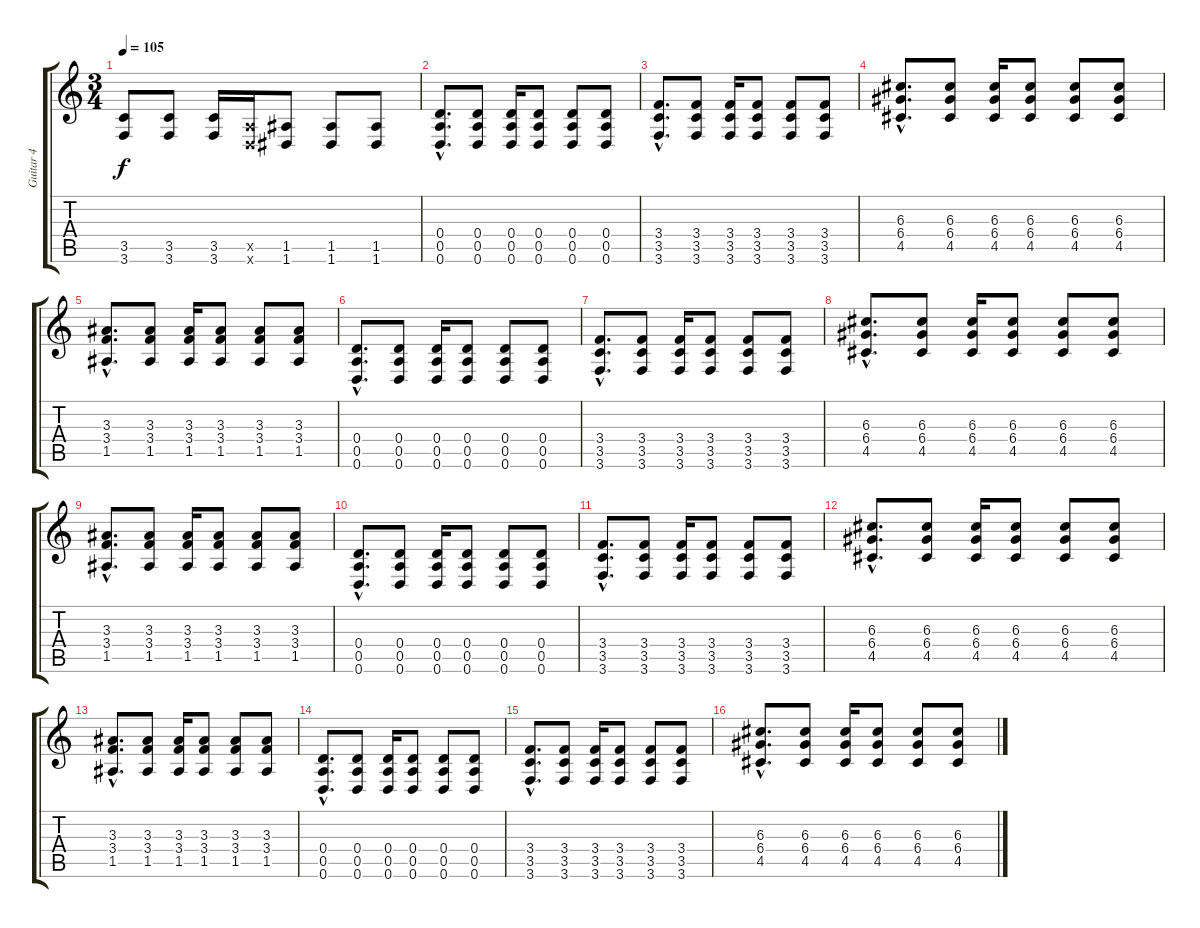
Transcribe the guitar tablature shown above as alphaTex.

\track ("Guitar 4" "Guitar 4") {instrument overdrivenguitar}
\staff {score tabs}
\tuning (E4 B3 G3 D3 A2 D2) {hide}
\ts (3 4)
\tempo 105
\clef g2
\ks c
(3.5 3.6).8{dy f} (3.5 3.6).8 (3.5 3.6).16 (0.5{x} 0.6{x}).16 (1.5 1.6).8 (1.5 1.6).8 (1.5 1.6).8 |
(0.4{hac} 0.5{hac} 0.6{hac}).8{d} (0.4 0.5 0.6).8 (0.4 0.5 0.6).16 (0.4 0.5 0.6).8 (0.4 0.5 0.6).8 (0.4 0.5 0.6).8 |
(3.4{hac} 3.5{hac} 3.6{hac}).8{d} (3.4 3.5 3.6).8 (3.4 3.5 3.6).16 (3.4 3.5 3.6).8 (3.4 3.5 3.6).8 (3.4 3.5 3.6).8 |
(6.3{hac} 6.4{hac} 4.5{hac}).8{d} (6.3 6.4 4.5).8 (6.3 6.4 4.5).16 (6.3 6.4 4.5).8 (6.3 6.4 4.5).8 (6.3 6.4 4.5).8 |
(3.3{hac} 3.4{hac} 1.5{hac}).8{d} (3.3 3.4 1.5).8 (3.3 3.4 1.5).16 (3.3 3.4 1.5).8 (3.3 3.4 1.5).8 (3.3 3.4 1.5).8 |
(0.4{hac} 0.5{hac} 0.6{hac}).8{d} (0.4 0.5 0.6).8 (0.4 0.5 0.6).16 (0.4 0.5 0.6).8 (0.4 0.5 0.6).8 (0.4 0.5 0.6).8 |
(3.4{hac} 3.5{hac} 3.6{hac}).8{d} (3.4 3.5 3.6).8 (3.4 3.5 3.6).16 (3.4 3.5 3.6).8 (3.4 3.5 3.6).8 (3.4 3.5 3.6).8 |
(6.3{hac} 6.4{hac} 4.5{hac}).8{d} (6.3 6.4 4.5).8 (6.3 6.4 4.5).16 (6.3 6.4 4.5).8 (6.3 6.4 4.5).8 (6.3 6.4 4.5).8 |
(3.3{hac} 3.4{hac} 1.5{hac}).8{d} (3.3 3.4 1.5).8 (3.3 3.4 1.5).16 (3.3 3.4 1.5).8 (3.3 3.4 1.5).8 (3.3 3.4 1.5).8 |
(0.4{hac} 0.5{hac} 0.6{hac}).8{d} (0.4 0.5 0.6).8 (0.4 0.5 0.6).16 (0.4 0.5 0.6).8 (0.4 0.5 0.6).8 (0.4 0.5 0.6).8 |
(3.4{hac} 3.5{hac} 3.6{hac}).8{d} (3.4 3.5 3.6).8 (3.4 3.5 3.6).16 (3.4 3.5 3.6).8 (3.4 3.5 3.6).8 (3.4 3.5 3.6).8 |
(6.3{hac} 6.4{hac} 4.5{hac}).8{d} (6.3 6.4 4.5).8 (6.3 6.4 4.5).16 (6.3 6.4 4.5).8 (6.3 6.4 4.5).8 (6.3 6.4 4.5).8 |
(3.3{hac} 3.4{hac} 1.5{hac}).8{d} (3.3 3.4 1.5).8 (3.3 3.4 1.5).16 (3.3 3.4 1.5).8 (3.3 3.4 1.5).8 (3.3 3.4 1.5).8 |
(0.4{hac} 0.5{hac} 0.6{hac}).8{d} (0.4 0.5 0.6).8 (0.4 0.5 0.6).16 (0.4 0.5 0.6).8 (0.4 0.5 0.6).8 (0.4 0.5 0.6).8 |
(3.4{hac} 3.5{hac} 3.6{hac}).8{d} (3.4 3.5 3.6).8 (3.4 3.5 3.6).16 (3.4 3.5 3.6).8 (3.4 3.5 3.6).8 (3.4 3.5 3.6).8 |
(6.3{hac} 6.4{hac} 4.5{hac}).8{d} (6.3 6.4 4.5).8 (6.3 6.4 4.5).16 (6.3 6.4 4.5).8 (6.3 6.4 4.5).8 (6.3 6.4 4.5).8
